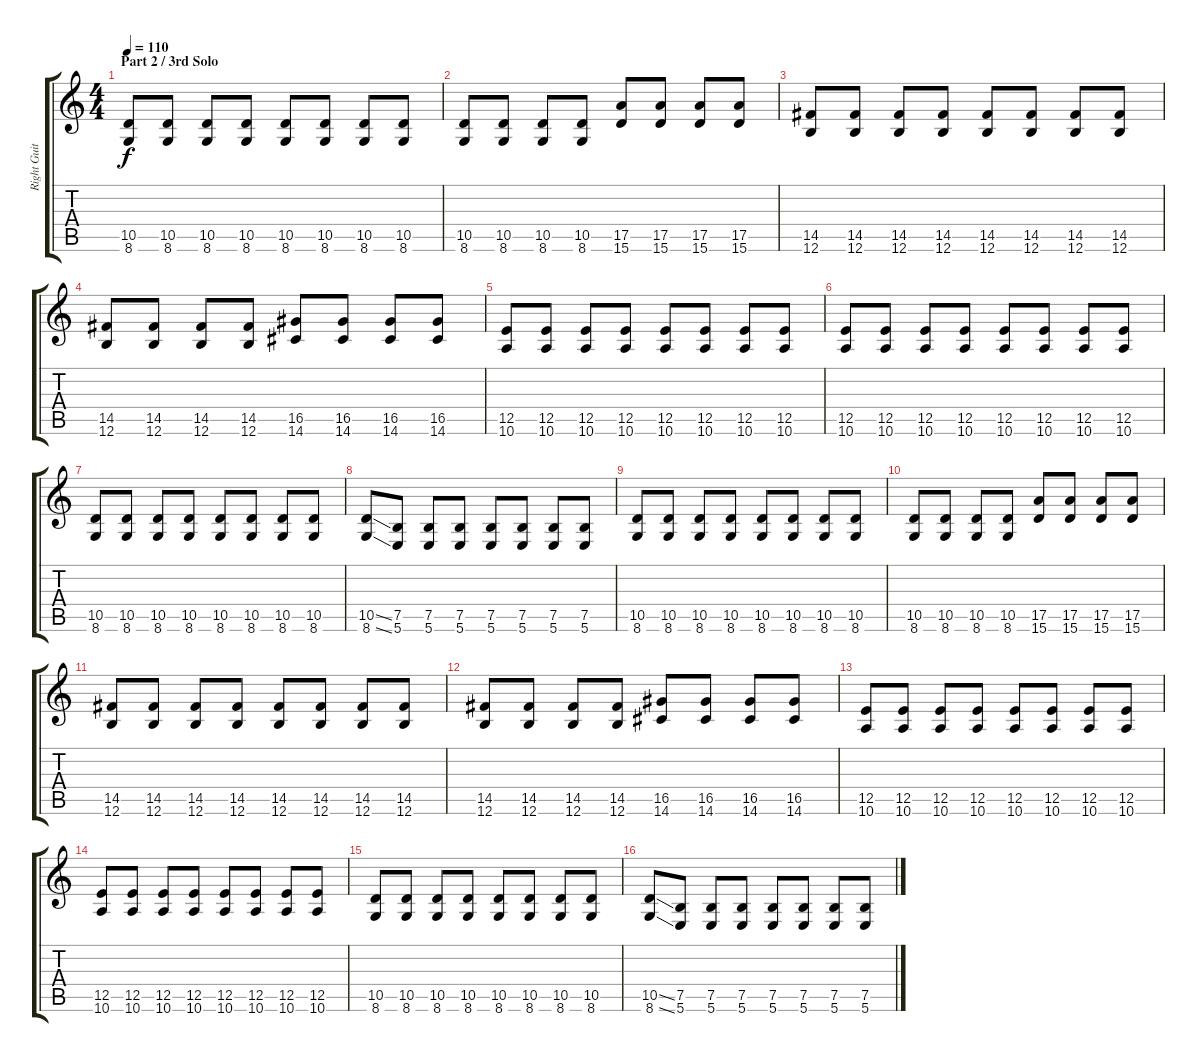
\track ("Right Guitar" "Right Guit") {instrument distortionguitar}
\staff {score tabs}
\tuning (B3 Gb3 D3 A2 E2 B1) {hide}
\ts (4 4)
\section ("" "Part 2 / 3rd Solo")
\tempo 110
\clef g2
\ks c
(10.5 8.6).8{dy f} (10.5 8.6).8 (10.5 8.6).8 (10.5 8.6).8 (10.5 8.6).8 (10.5 8.6).8 (10.5 8.6).8 (10.5 8.6).8 |
(10.5 8.6).8 (10.5 8.6).8 (10.5 8.6).8 (10.5 8.6).8 (17.5 15.6).8 (17.5 15.6).8 (17.5 15.6).8 (17.5 15.6).8 |
(14.5 12.6).8 (14.5 12.6).8 (14.5 12.6).8 (14.5 12.6).8 (14.5 12.6).8 (14.5 12.6).8 (14.5 12.6).8 (14.5 12.6).8 |
(14.5 12.6).8 (14.5 12.6).8 (14.5 12.6).8 (14.5 12.6).8 (16.5 14.6).8 (16.5 14.6).8 (16.5 14.6).8 (16.5 14.6).8 |
(12.5 10.6).8 (12.5 10.6).8 (12.5 10.6).8 (12.5 10.6).8 (12.5 10.6).8 (12.5 10.6).8 (12.5 10.6).8 (12.5 10.6).8 |
(12.5 10.6).8 (12.5 10.6).8 (12.5 10.6).8 (12.5 10.6).8 (12.5 10.6).8 (12.5 10.6).8 (12.5 10.6).8 (12.5 10.6).8 |
(10.5 8.6).8 (10.5 8.6).8 (10.5 8.6).8 (10.5 8.6).8 (10.5 8.6).8 (10.5 8.6).8 (10.5 8.6).8 (10.5 8.6).8 |
(10.5{ss} 8.6{ss}).8 (7.5 5.6).8 (7.5 5.6).8 (7.5 5.6).8 (7.5 5.6).8 (7.5 5.6).8 (7.5 5.6).8 (7.5 5.6).8 |
(10.5 8.6).8 (10.5 8.6).8 (10.5 8.6).8 (10.5 8.6).8 (10.5 8.6).8 (10.5 8.6).8 (10.5 8.6).8 (10.5 8.6).8 |
(10.5 8.6).8 (10.5 8.6).8 (10.5 8.6).8 (10.5 8.6).8 (17.5 15.6).8 (17.5 15.6).8 (17.5 15.6).8 (17.5 15.6).8 |
(14.5 12.6).8 (14.5 12.6).8 (14.5 12.6).8 (14.5 12.6).8 (14.5 12.6).8 (14.5 12.6).8 (14.5 12.6).8 (14.5 12.6).8 |
(14.5 12.6).8 (14.5 12.6).8 (14.5 12.6).8 (14.5 12.6).8 (16.5 14.6).8 (16.5 14.6).8 (16.5 14.6).8 (16.5 14.6).8 |
(12.5 10.6).8 (12.5 10.6).8 (12.5 10.6).8 (12.5 10.6).8 (12.5 10.6).8 (12.5 10.6).8 (12.5 10.6).8 (12.5 10.6).8 |
(12.5 10.6).8 (12.5 10.6).8 (12.5 10.6).8 (12.5 10.6).8 (12.5 10.6).8 (12.5 10.6).8 (12.5 10.6).8 (12.5 10.6).8 |
(10.5 8.6).8 (10.5 8.6).8 (10.5 8.6).8 (10.5 8.6).8 (10.5 8.6).8 (10.5 8.6).8 (10.5 8.6).8 (10.5 8.6).8 |
(10.5{ss} 8.6{ss}).8 (7.5 5.6).8 (7.5 5.6).8 (7.5 5.6).8 (7.5 5.6).8 (7.5 5.6).8 (7.5 5.6).8 (7.5 5.6).8
